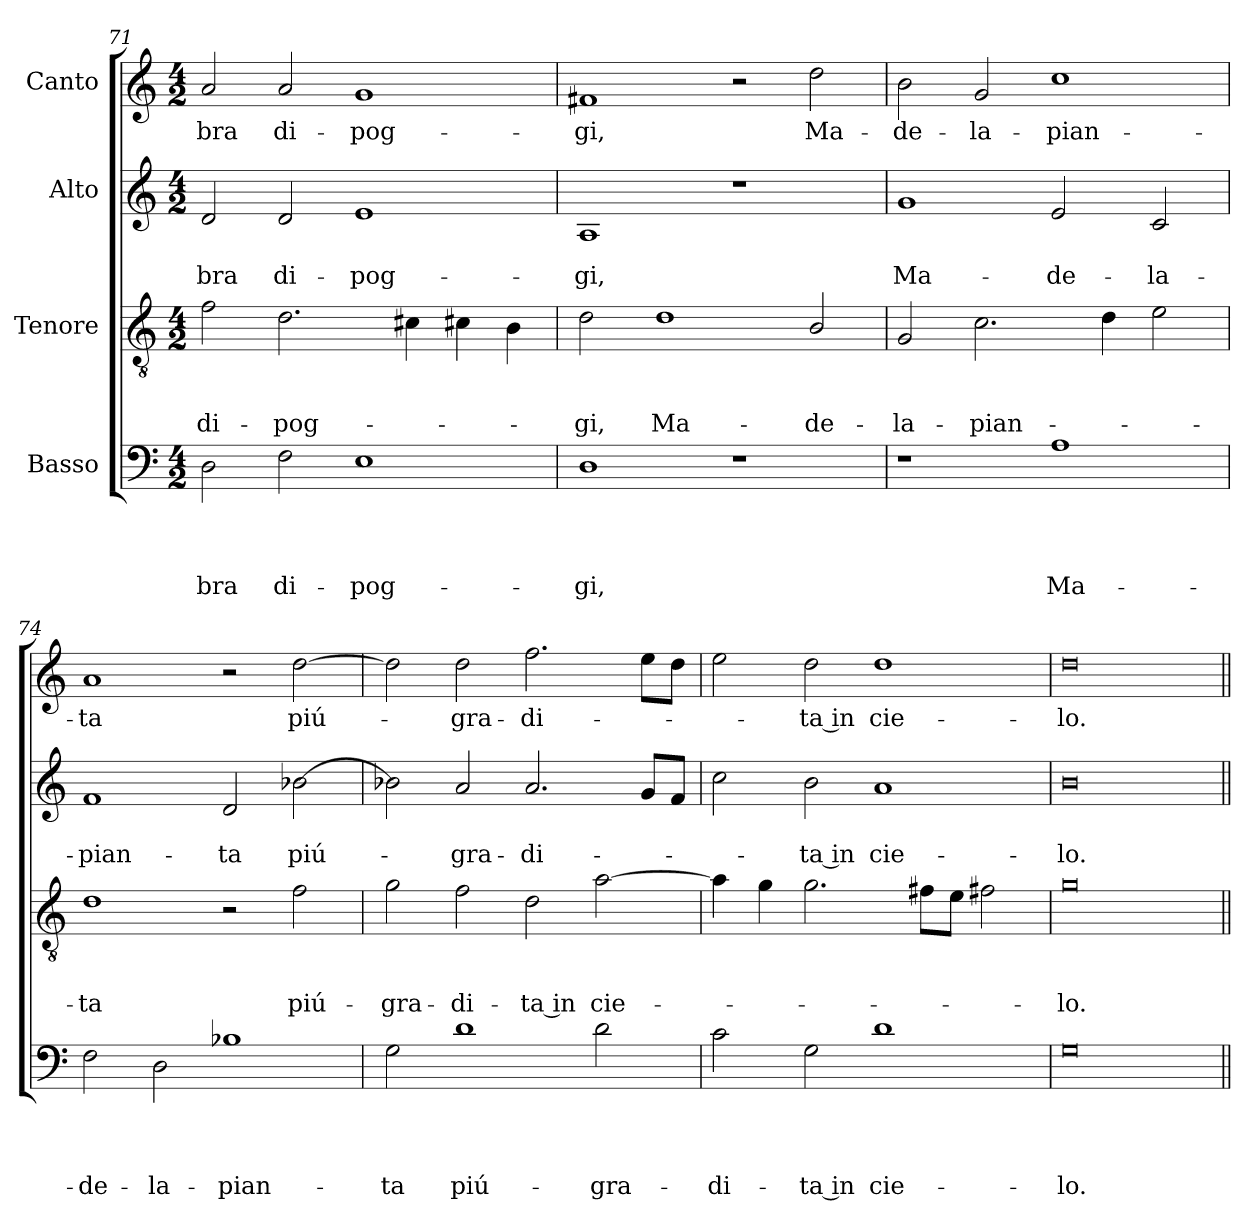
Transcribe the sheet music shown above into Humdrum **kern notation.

**kern	**text	**text	**text	**text	**kern	**text	**text	**text	**kern	**text	**text	**kern	**text
*part4	*part4	*part4	*part4	*part4	*part3	*part3	*part3	*part3	*part2	*part2	*part2	*part1	*part1
*staff4	*staff4	*staff4	*staff4	*staff4	*staff3	*staff3	*staff3	*staff3	*staff2	*staff2	*staff2	*staff1	*staff1
*I"Basso	*	*	*	*	*I"Tenore	*	*	*	*I"Alto	*	*	*I"Canto	*
*clefF4	*	*	*	*	*clefGv2	*	*	*	*clefG2	*	*	*clefG2	*
*k[]	*	*	*	*	*k[]	*	*	*	*k[]	*	*	*k[]	*
*M4/2	*	*	*	*	*M4/2	*	*	*	*M4/2	*	*	*M4/2	*
=71	=71	=71	=71	=71	=71	=71	=71	=71	=71	=71	=71	=71	=71
2D\	.	.	.	-bra	2f\	.	.	di-	2d/	.	-bra	2a/	-bra
2F\	.	.	.	di-	2.d\	.	.	pog-	2d/	.	di-	2a/	di-
1E\	.	.	.	pog-	.	.	.	.	1e/	.	pog-	1g/	pog-
.	.	.	.	.	4c#X\	.	.	.	.	.	.	.	.
.	.	.	.	.	4c#X\	.	.	.	.	.	.	.	.
.	.	.	.	.	4B\	.	.	.	.	.	.	.	.
=72	=72	=72	=72	=72	=72	=72	=72	=72	=72	=72	=72	=72	=72
1D\	.	.	.	-gi,	2d\	.	.	-gi,	1A/	.	-gi,	1f#X/	-gi,
.	.	.	.	.	1d\	.	.	Ma-	.	.	.	.	.
1r	.	.	.	.	.	.	.	.	1r	.	.	2r	.
.	.	.	.	.	2B/	.	.	de-	.	.	.	2dd\	Ma-
=73	=73	=73	=73	=73	=73	=73	=73	=73	=73	=73	=73	=73	=73
1r	.	.	.	.	2G/	.	.	la-	1g/	.	Ma-	2b\	de-
.	.	.	.	.	2.c\	.	.	pian-	.	.	.	2g/	la-
1A\	.	.	.	Ma-	.	.	.	.	2e/	.	de-	1cc\	pian-
.	.	.	.	.	4d\	.	.	.	.	.	.	.	.
.	.	.	.	.	2e\	.	.	.	2c/	.	la-	.	.
=74	=74	=74	=74	=74	=74	=74	=74	=74	=74	=74	=74	=74	=74
2F\	.	.	.	de-	1d\	.	.	-ta	1f/	.	pian-	1a/	-ta
2D\	.	.	.	la-	.	.	.	.	.	.	.	.	.
1B-X\	.	.	.	pian-	2r	.	.	.	2d/	.	-ta	2r	.
.	.	.	.	.	2f\	.	.	piú-	[2b-X\	.	piú-	[2dd\	piú-
=75	=75	=75	=75	=75	=75	=75	=75	=75	=75	=75	=75	=75	=75
2G\	.	.	.	-ta	2g\	.	.	gra-	2b-X\]	.	.	2dd\]	.
1d\	.	.	.	piú-	2f\	.	.	-di-	2a/	.	gra-	2dd\	gra-
.	.	.	.	.	2d\	.	.	-ta in	2.a/	.	-di-	2.ff\	-di-
2d\	.	.	.	gra-	[2a\	.	.	cie-	.	.	.	.	.
.	.	.	.	.	.	.	.	.	8g/L	.	.	8ee\L	.
.	.	.	.	.	.	.	.	.	8f/J	.	.	8dd\J	.
=76	=76	=76	=76	=76	=76	=76	=76	=76	=76	=76	=76	=76	=76
2c\	.	.	.	-di-	4a\]	.	.	.	2cc\	.	.	2ee\	.
.	.	.	.	.	4g\	.	.	.	.	.	.	.	.
2G\	.	.	.	-ta in	2.g\	.	.	.	2b\	.	-ta in	2dd\	-ta in
1d\	.	.	.	cie-	.	.	.	.	1a/	.	cie-	1dd\	cie-
.	.	.	.	.	8f#X\L	.	.	.	.	.	.	.	.
.	.	.	.	.	8e\J	.	.	.	.	.	.	.	.
.	.	.	.	.	2f#X\	.	.	.	.	.	.	.	.
=77	=77	=77	=77	=77	=77	=77	=77	=77	=77	=77	=77	=77	=77
0G\	.	.	.	-lo.	0g\	.	.	-lo.	0b\	.	-lo.	0dd\	-lo.
=||	=||	=||	=||	=||	=||	=||	=||	=||	=||	=||	=||	=||	=||
*-	*-	*-	*-	*-	*-	*-	*-	*-	*-	*-	*-	*-	*-
